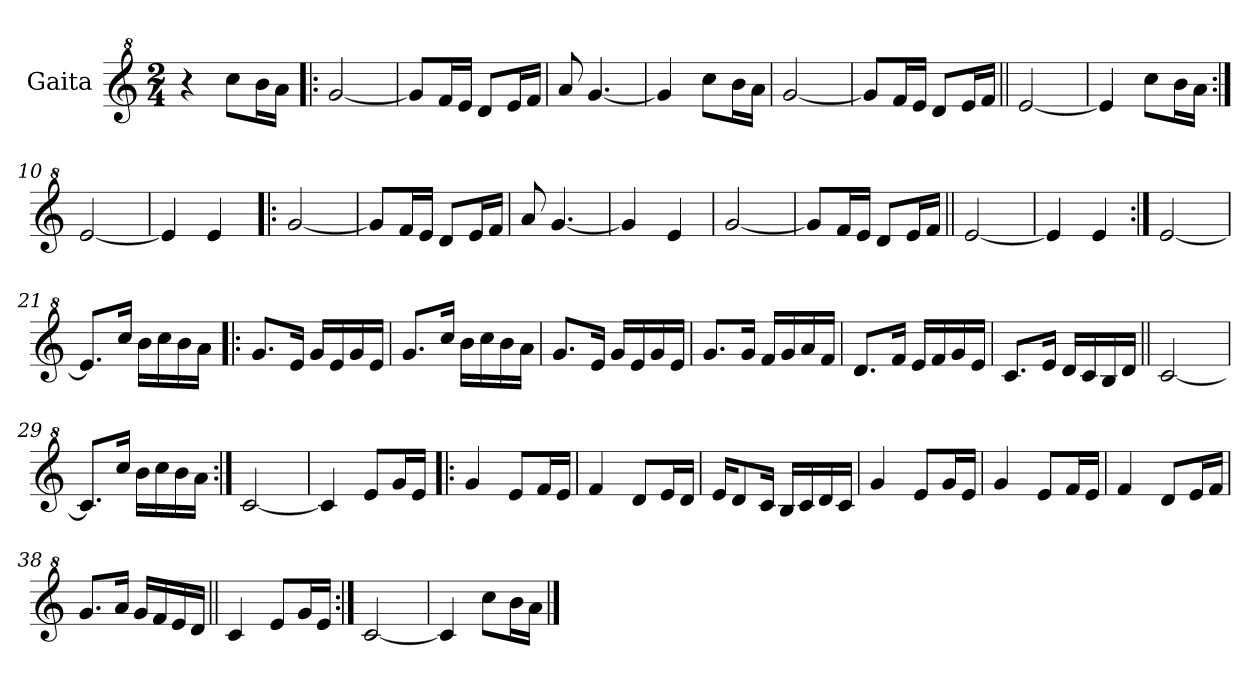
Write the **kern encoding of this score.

**kern
*part1
*staff1
*I"Gaita
*clefG^2
*k[]
*M2/4
*MM125
=1
4r
8ccc\L
16bb\L
16aa\JJ
=2!|:
[2gg/
=3
8gg/L]
16ff/L
16ee/JJ
8dd/L
16ee/L
16ff/JJ
=4
8aa/
[4.gg/
=5
4gg/]
8ccc\L
16bb\L
16aa\JJ
=6
[2gg/
=7
8gg/L]
16ff/L
16ee/JJ
8dd/L
16ee/L
16ff/JJ
=8||
[2ee/
=9
4ee/]
8ccc\L
16bb\L
16aa\JJ
=10:|!
[2ee/
=11
4ee/]
4ee/
!!LO:LB:g=z
=12!|:
[2gg/
=13
8gg/L]
16ff/L
16ee/JJ
8dd/L
16ee/L
16ff/JJ
=14
8aa/
[4.gg/
=15
4gg/]
4ee/
=16
[2gg/
=17
8gg/L]
16ff/L
16ee/JJ
8dd/L
16ee/L
16ff/JJ
=18||
[2ee/
=19
4ee/]
4ee/
=20:|!
[2ee/
=21
8.ee/L]
16ccc/Jk
16bb\LL
16ccc\
16bb\
16aa\JJ
!!LO:LB:g=z
=22!|:
8.gg/L
16ee/Jk
16gg/LL
16ee/
16gg/
16ee/JJ
=23
8.gg/L
16ccc/Jk
16bb\LL
16ccc\
16bb\
16aa\JJ
=24
8.gg/L
16ee/Jk
16gg/LL
16ee/
16gg/
16ee/JJ
=25
8.gg/L
16gg/Jk
16ff/LL
16gg/
16aa/
16ff/JJ
=26
8.dd/L
16ff/Jk
16ee/LL
16ff/
16gg/
16ee/JJ
=27
8.cc/L
16ee/Jk
16dd/LL
16cc/
16b/
16dd/JJ
=28||
[2cc/
!!LO:LB:g=z
=29
8.cc/L]
16ccc/Jk
16bb\LL
16ccc\
16bb\
16aa\JJ
=30:|!
[2cc/
=31
4cc/]
8ee/L
16gg/L
16ee/JJ
=32!|:
4gg/
8ee/L
16ff/L
16ee/JJ
=33
4ff/
8dd/L
16ee/L
16dd/JJ
=34
16ee/KL
8dd/
16cc/Jk
16b/LL
16cc/
16dd/
16cc/JJ
=35
4gg/
8ee/L
16gg/L
16ee/JJ
=36
4gg/
8ee/L
16ff/L
16ee/JJ
=37
4ff/
8dd/L
16ee/L
16ff/JJ
!!LO:LB:g=z
=38
8.gg/L
16aa/Jk
16gg/LL
16ff/
16ee/
16dd/JJ
=39||
4cc/
8ee/L
16gg/L
16ee/JJ
=40:|!
[2cc/
=41
4cc/]
8ccc\L
16bb\L
16aa\JJ
==
*-
